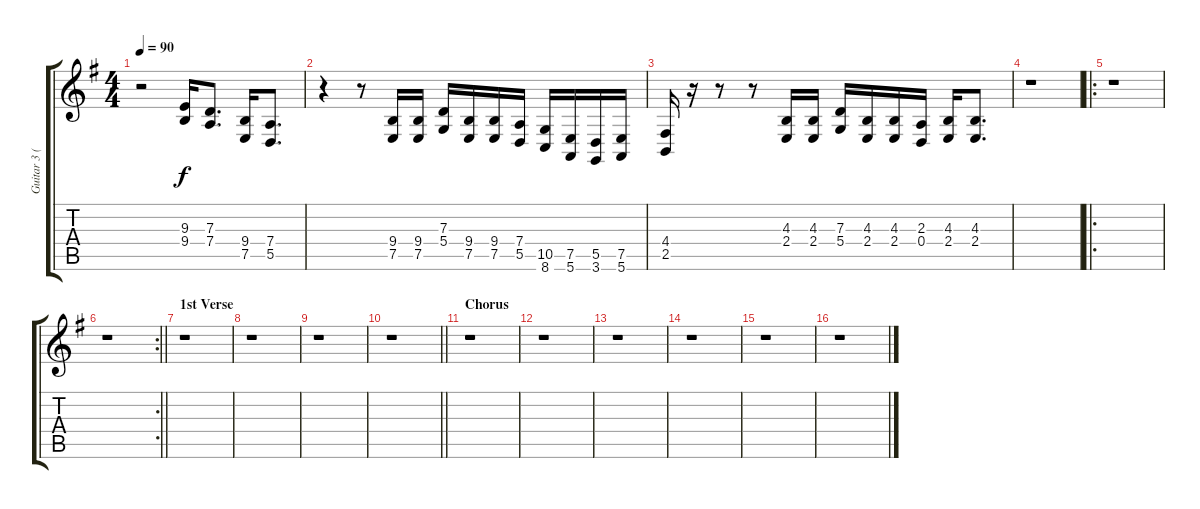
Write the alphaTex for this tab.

\track ("Guitar 3 (Synthesizer arr. for Gtr.)" "Guitar 3 (") {instrument lead5charang}
\staff {score tabs}
\tuning (E4 B3 G3 D3 A2 E2) {hide}
\ts (4 4)
\tempo 90
\clef g2
\ks g
r.2{dy f instrument lead5charang} (9.3 9.4).16 (7.3 7.4).8{d} (9.4 7.5).16 (7.4 5.5).8{d} |
r.4 r.8 (9.4 7.5).16 (9.4 7.5).16 (7.3 5.4).16 (9.4 7.5).16 (9.4 7.5).16 (7.4 5.5).16 (10.5 8.6).16 (7.5 5.6).16 (5.5 3.6).16 (7.5 5.6).16 |
(4.4 2.5).16 r.16 r.8 r.8 (4.3 2.4).16 (4.3 2.4).16 (7.3 5.4).16 (4.3 2.4).16 (4.3 2.4).16 (2.3 0.4).16 (4.3 2.4).16 (4.3 2.4).8{d} |
r.1 |
\ro
r.1 |
\rc 2
\barLineRight lightlight
r.1 |
\section ("" "1st Verse")
r.1 |
r.1 |
r.1 |
\barLineRight lightlight
r.1 |
\section ("" "Chorus")
r.1 |
r.1 |
r.1 |
r.1 |
r.1 |
r.1
